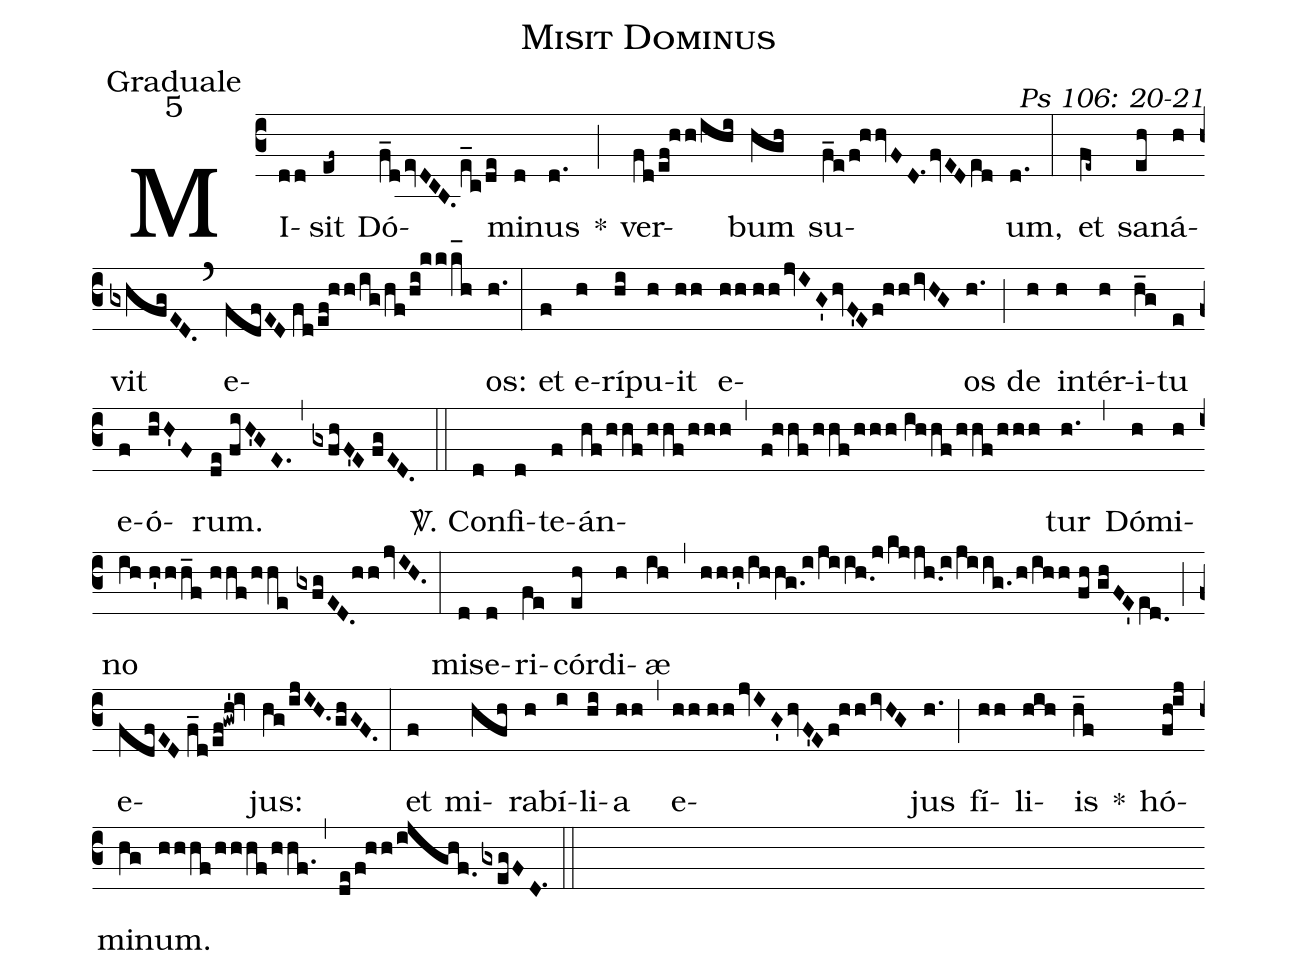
name: Misit Dominus;
office-part: Graduale;
mode: 5;
commentary: Ps 106: 20-21;
%%
(c3) MI(dd)sit(ef~) Dó(f_devDCB.e_c/de)mi(d)nus(d.) *(;) ver(fd/ef!hh/ihi)bum(hgh) su(f_e/f!hhvFD.1fvEDe[ll:1]d)um,(d.) (:)
et(fe~) sa(eh)ná(h)vit(gxhfgED.) (`) e(fdfED//fd/ef!hh/ig/hf/hi!kkk_[hl:1]h)os:(h.) (:)
et(f) e(h)rí(hi)pu(h)it(hh) e(hh//hhjvIG'hvF'Ef!hhivHG)os(h.) (;) de(h) in(h)tér(h)i(h_g)tu(e) e(f)ó(hiH'F)rum.(de//fiH'GE.) (,) (gxfhF'E//fgED.) (::)
<sp>V/</sp>. Con(d)fi(d)te(f)án(hf/hhf/hhf/hhh)(,)(f!hhf/hhf/hhh//ih/!hf/hhf/hhh)tur(h.) (,) Dó(h)mi(h)no(ih//h'hh_f//hhf/hhe//gxfgED./[-0.5]hhjvIH.) (:)
mi(d)se(d)ri(fe)cór(eh)di(h)æ(ih) (,) (hhh'/ihhg./[-0.5]i/jiih.0/[-0.5]j/kjjh.0/[-0.5]i/jiig./h/ihh//fh//ghFE'e[ll:1]d.0) (;) e(fdfED//f_d/ef!gwh'!iv)jus:(hg/ijIH.ghGF.) (:)
et(f) mi(hfh)ra(h)bí(i)li(hi)a(hh) (,) e(hh//hhjvIG'hvF'Ef!hhivHG)jus(h.) (;) fí(hh)li(hih)is(h_f) *() hó(fh!ij)mi(hg)num.(hhhf/hhhf/hhf.) (,) (de/f!hh/ijghf.0gxegFD.1) (::)
